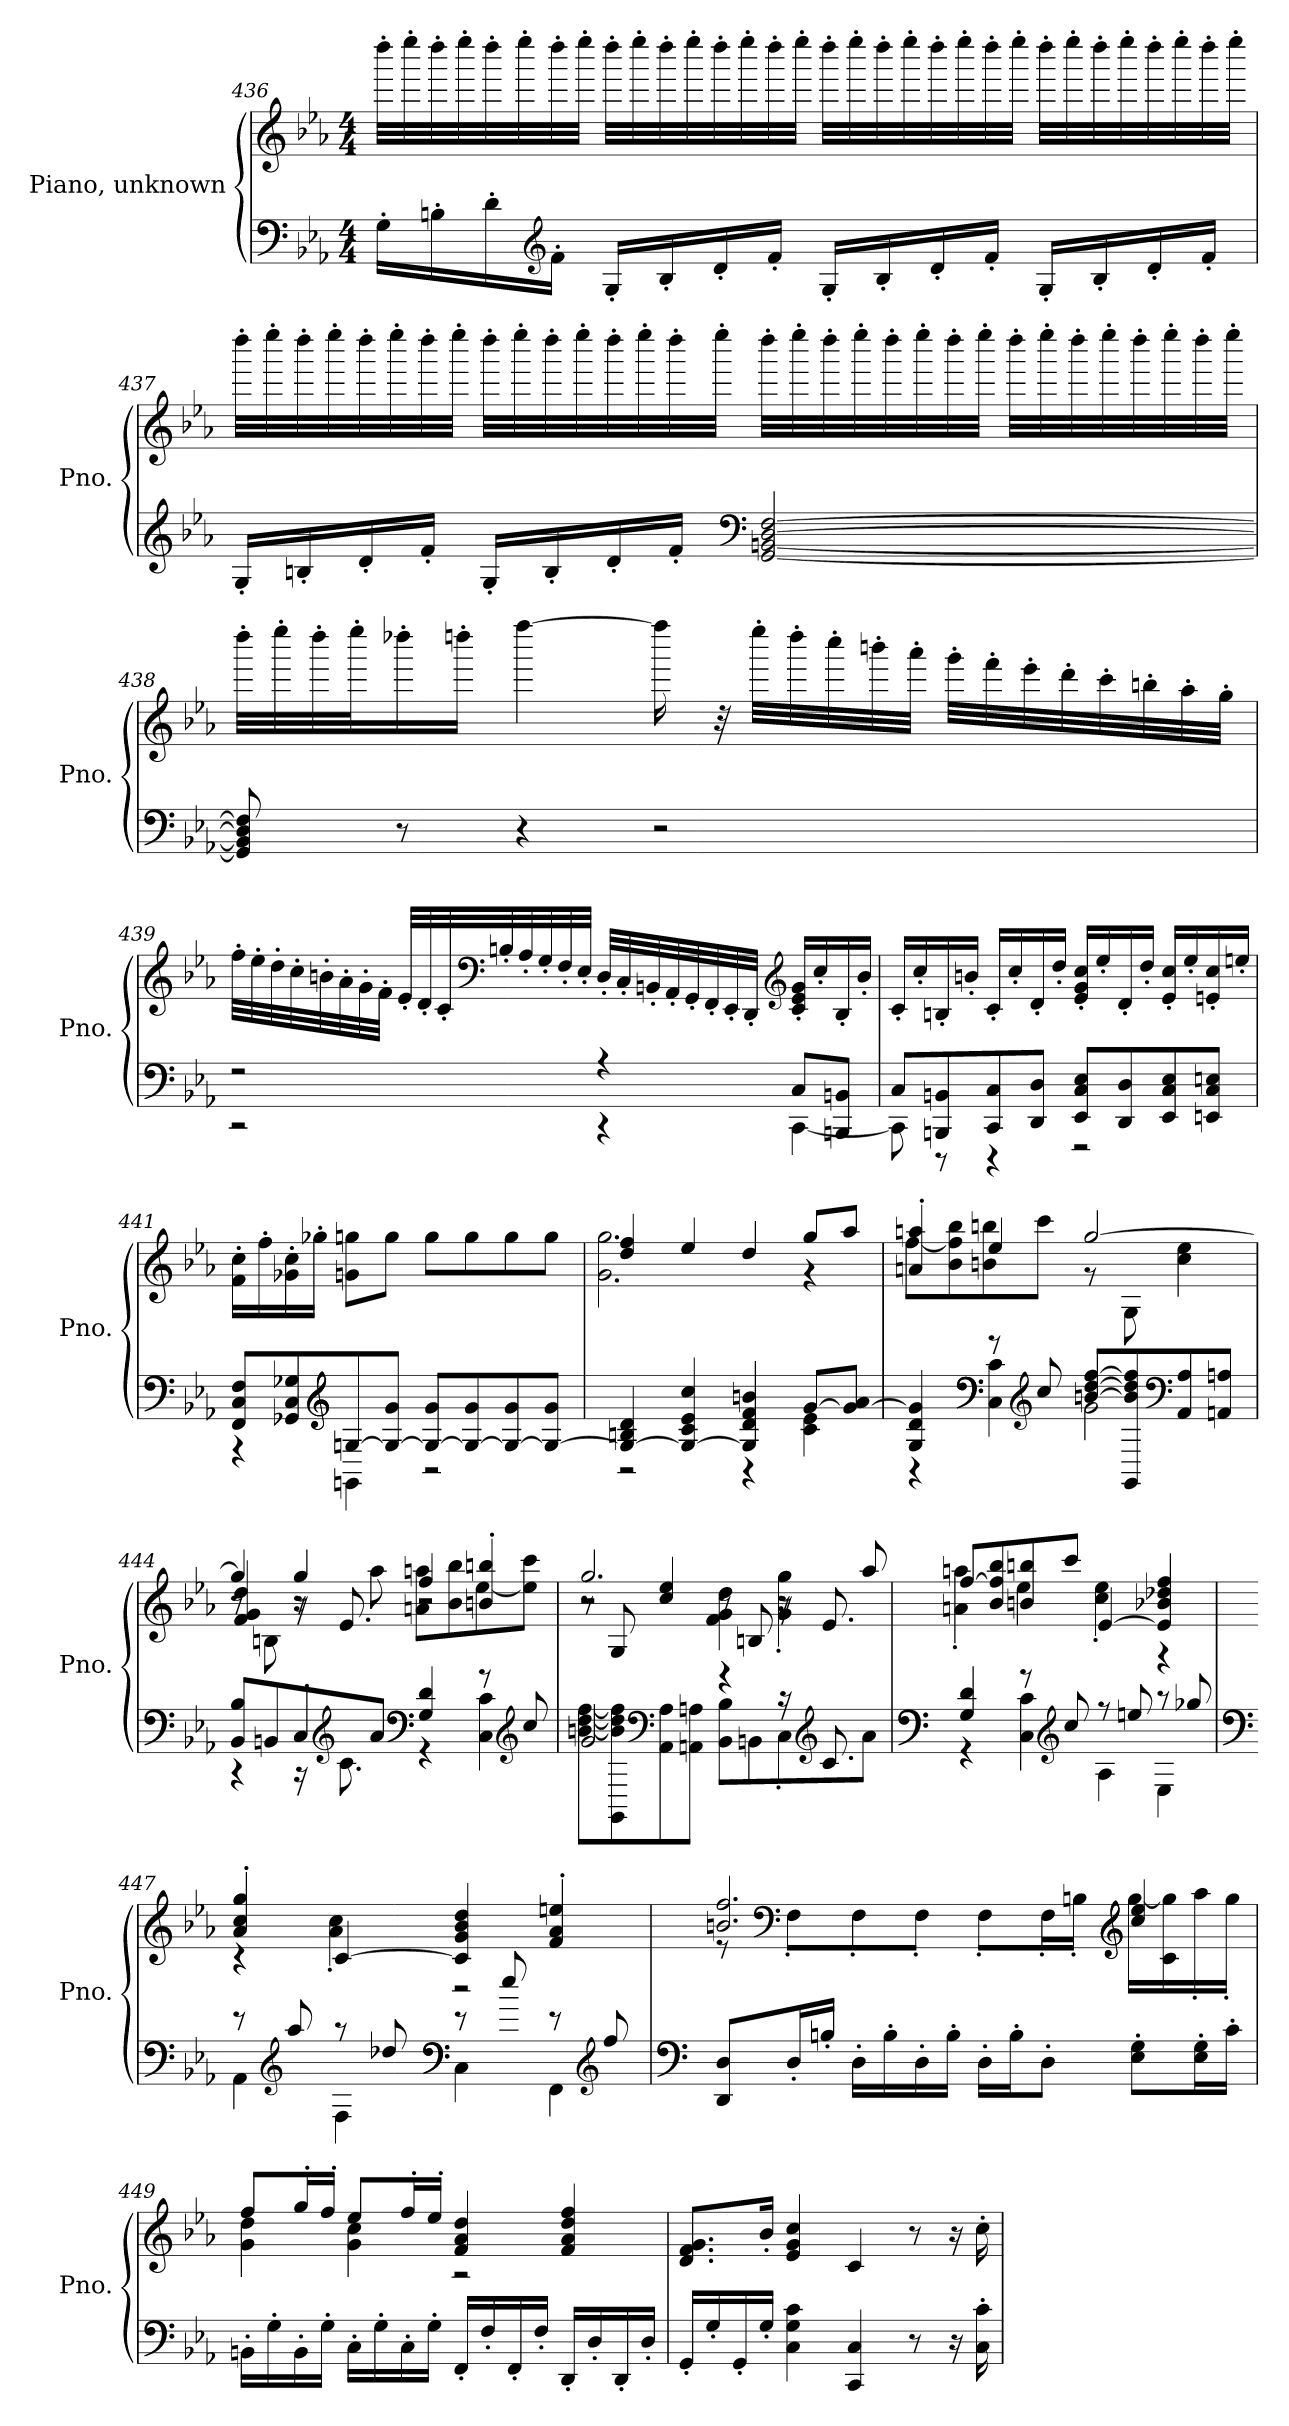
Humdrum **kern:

**kern	**kern
*part1	*part1
*staff2	*staff1
*I"Piano, unknown	*
*I'Pno.	*
!!LO:PB:g=z
*clefF4	*clefG2
*k[b-e-a-]	*k[b-e-a-]
*M4/4	*M4/4
=436	=436
16G'\LL	32dddd'\LLL
.	32eeee-'\
16Bn'\	32dddd'\
.	32eeee-'\
16d'\	32dddd'\
.	32eeee-'\
*clefG2	*
16f'\JJ	32dddd'\
.	32eeee-'\JJJ
16G'/LL	32dddd'\LLL
.	32eeee-'\
16B'/	32dddd'\
.	32eeee-'\
16d'/	32dddd'\
.	32eeee-'\
16f'/JJ	32dddd'\
.	32eeee-'\JJJ
16G'/LL	32dddd'\LLL
.	32eeee-'\
16B'/	32dddd'\
.	32eeee-'\
16d'/	32dddd'\
.	32eeee-'\
16f'/JJ	32dddd'\
.	32eeee-'\JJJ
16G'/LL	32dddd'\LLL
.	32eeee-'\
16B'/	32dddd'\
.	32eeee-'\
16d'/	32dddd'\
.	32eeee-'\
16f'/JJ	32dddd'\
.	32eeee-'\JJJ
!!LO:LB:g=z
=437	=437
16G'/LL	32dddd'\LLL
.	32eeee-'\
16Bn'/	32dddd'\
.	32eeee-'\
16d'/	32dddd'\
.	32eeee-'\
16f'/JJ	32dddd'\
.	32eeee-'\JJJ
16G'/LL	32dddd'\LLL
.	32eeee-'\
16B'/	32dddd'\
.	32eeee-'\
16d'/	32dddd'\
.	32eeee-'\
16f'/JJ	32dddd'\
.	32eeee-'\JJJ
*clefF4	*
[2GG/ [2BBn/ [2D/ [2F/	32dddd'\LLL
.	32eeee-'\
.	32dddd'\
.	32eeee-'\
.	32dddd'\
.	32eeee-'\
.	32dddd'\
.	32eeee-'\JJJ
.	32dddd'\LLL
.	32eeee-'\
.	32dddd'\
.	32eeee-'\
.	32dddd'\
.	32eeee-'\
.	32dddd'\
.	32eeee-'\JJJ
!!LO:LB:g=z
=438	=438
8GG/] 8BB/] 8D/] 8F/]	32dddd'\LLL
.	32eeee-'\
.	32dddd'\
.	32eeee-'\J
8r	16dddd-X'\
.	16ddddn'\JJ
4r	[4ffff\
2r	16ffff\]
.	32r
.	32eeee-'\LLL
.	32dddd'\
.	32cccc'\
.	32bbbn'\
.	32aaa-'\JJJ
.	32ggg'\LLL
.	32fff'\
.	32eee-'\
.	32ddd'\
.	32ccc'\
.	32bbn'\
.	32aa-'\
.	32gg'\JJJ
!!LO:LB:g=z
=439	=439
*^	*
2r	2r	32ff'\LLL
.	.	32ee-'\
.	.	32dd'\
.	.	32cc'\
.	.	32bn'\
.	.	32a-'\
.	.	32g'\
.	.	32f'\JJJ
.	.	32e-'/LLL
.	.	32d'/
.	.	32c'/
*	*	*clefF4
.	.	32Bn'/
.	.	32A-'/
.	.	32G'/
.	.	32F'/
.	.	32E-'/JJJ
4r	4r	32D'/LLL
.	.	32C'/
.	.	32BBn'/
.	.	32AA-'/
.	.	32GG'/
.	.	32FF'/
.	.	32EE-'/
.	.	32DD'/JJJ
*	*	*clefG2
8C/L	[4CC\	16c/' 16e-/' 16g/'LL
.	.	16cc'/
8BBBn/ 8BBn/J	.	16B'/
.	.	16b'/JJ
!!LO:LB:g=z
=440	=440	=440
8C/L	8CC\]	16c'/LL
.	.	16cc'/
8BBBn/ 8BBn/	8r	16Bn'/
.	.	16bn'/JJ
8CC/ 8C/	4r	16c'/LL
.	.	16cc'/
8DD/ 8D/J	.	16d'/
.	.	16dd'/JJ
8EE-/ 8C/ 8E-/L	2r	16e-/' 16g/' 16cc/'LL
.	.	16ee-'/
8DD/ 8D/	.	16d'/
.	.	16dd'/JJ
8EE-/ 8C/ 8E-/	.	16e-/' 16cc/'LL
.	.	16ee-'/
8EEn/ 8C/ 8En/J	.	16en/' 16cc/'
.	.	16een'/JJ
=441	=441	=441
8FF/ 8C/ 8F/L	4r	16f\' 16cc\'LL
.	.	16ff'\
8GG-X/ 8C/ 8G-X/	.	16g-X\' 16cc\'
.	.	16gg-X'\JJ
*clefG2	*	*
[8Gn/	4GGn\	8gn\ 8ggn\L
8G/_ 8g/J	.	8gg\J
8G/_ 8g/L	2r	8gg\L
8G/_ 8g/	.	8gg\
8G/_ 8g/	.	8gg\
8G/_ 8g/J	.	8gg\J
=442	=442	=442
*	*	*^
4G/_ 4Bn/ 4d/	2r	4dd/ 4ff/	2.g\ 2.gg\
4G/_ 4c/ 4e-/ 4cc/	.	4ee-/	.
4G/] 4d/ 4f/ 4bn/	4r	4dd/	.
[8g/L	4c\ 4e-\	8gg/L	4r
8g/_ 8a-/J	.	8aa-/J	.
!!LO:LB:g=z	!!
=443	=443	=443	=443
4G/ 4d/ 4g/]	4r	4an/' 4aan/'	[8ff\L
.	.	.	8b-\ 8ff\] 8bb-\
*clefF4	*	*	*
8r	4C\ 4c\	4ee-/	8bn\ 8bbn\
*clefG2	*	*	*
8cc/	.	.	8ccc\J
[8bn/ [8dd/ [8ff/L	2g\	[2gg/	8r
8GG/ 8b/] 8dd/] 8ff/]	.	.	8G\
*clefF4	*	*	*
8AA-/ 8A-/	.	.	4cc\ 4ee-\
8AAn/ 8An/J	.	.	.
=444	=444	=444	=444
*	*	*	*^
8BB-/ 8B-/L	4r	4gg/]	8r	4f/ 4g/ 4dd/
8BBn/	.	.	8Bn\	.
8C'/	16r	4gg/	8r	16r
*clefG2	*	*	*	*
.	8.c\	.	.	8.e-/
8a-/J	.	.	8aa-\	.
*clefF4	*	*	*	*
4G/ 4d/	4r	4ff/	8an\ 8aan\L	2r
.	.	.	8b-\ 8bb-\	.
8r	4C\ 4c\	4bn/' 4bbn/'	[8ee-\	.
*clefG2	*	*	*	*
8cc/	.	.	8ee-\] 8ccc\J	.
!!LO:PB:g=z	!!	!!
=445	=445	=445	=445	=445
2g/	[8bn\ [8dd\ [8ff\L	2.gg/	2r	8r
.	8GG\ 8b\] 8dd\] 8ff\]	.	.	8G/
*clefF4	*	*	*	*
.	8AA-\ 8A-\	.	.	4cc/ 4ee-/
.	8AAn\ 8An\J	.	.	.
4r	8BB-\ 8B-\L	.	4f\ 4g\ 4dd\	8r
.	8BBn\	.	.	8Bn/
16r	8C'\	16r	4g\' 4gg\'	8r
*clefG2	*	*	*	*
8.c/	.	8.e-/	.	.
.	8a-\J	.	.	8aa-/
*	*	*v	*v	*v
=446	=446	=446
*clefF4	*	*
*	*	*^
4G/ 4d/	4r	[8ff/L	4an\' 4aan\'
.	.	8b-/ 8ff/] 8bb-/	.
8r	4C\ 4c\	8bn/ 8bbn/	4ee-\
*clefG2	*	*	*
8cc/	.	8ccc/J	.
8r	4A-\	[4e-/	4cc\' 4ee-\'
8een/	.	.	.
8r	4E-\	4e-/] 4b-X/ 4dd-X/ 4ff/	4r
8gg-X/	.	.	.
!!LO:LB:g=z	!!
=447	=447	=447	=447
*clefF4	*	*	*
8r	4AA-\	4a-/' 4cc/' 4gg/'	4r
*clefG2	*	*	*
8aa-/	.	.	.
8r	4F\	[4c/	4a-\' 4cc\'
8dd-X/	.	.	.
*clefF4	*	*	*
8r	4C\	4c/] 4g/ 4b-/ 4dd/	2r
8ee-/	.	.	.
8r	4FF\	4f/' 4a-/' 4een/'	.
*clefG2	*	*	*
8ff/	.	.	.
*v	*v	*	*
=448	=448	=448
*clefF4	*	*
8DD/ 8D/L	2.bn/ 2.ff/	8r
*	*clefF4	*
16D'/L	.	8F'\L
16Bn'/JJ	.	.
16D'\LL	.	8F'\
16B'\	.	.
16D'\	.	8F'\J
16B'\JJ	.	.
16D'\LL	.	8F'\L
16B'\J	.	.
8D'\J	.	16F'\L
.	.	16Bn'\JJ
*	*clefG2	*
8E-\' 8G\'L	4cc/ 4ee-/	[16gg\LL
.	.	16c\ 16gg\]
16E-\' 16G\'L	.	16aa-'\
16c'\JJ	.	16gg'\JJ
!!LO:LB:g=z	!!
=449	=449	=449
16BBn'\LL	8ff/L	4g\ 4dd\
16G'\	.	.
16BB'\	16gg'/L	.
16G'\JJ	16ff'/JJ	.
16C'\LL	8ee-/L	4g\ 4cc\
16G'\	.	.
16C'\	16ff'/L	.
16G'\JJ	16ee-'/JJ	.
16FF'/LL	4f/ 4a-/ 4dd/	2r
16F'/	.	.
16FF'/	.	.
16F'/JJ	.	.
16DD'/LL	4f/ 4a-/ 4dd/ 4ff/	.
16D'/	.	.
16DD'/	.	.
16D'/JJ	.	.
*	*v	*v
=450	=450
16GG'/LL	8.d/ 8.f/ 8.g/L
16G'/	.
16GG'/	.
16G'/JJ	16b-'/Jk
4C\ 4G\ 4c\	4e-/ 4g/ 4cc/
4CC/ 4C/	4c/
8r	8r
16r	16r
16C\' 16c\'	16cc'\
=	=
*-	*-
